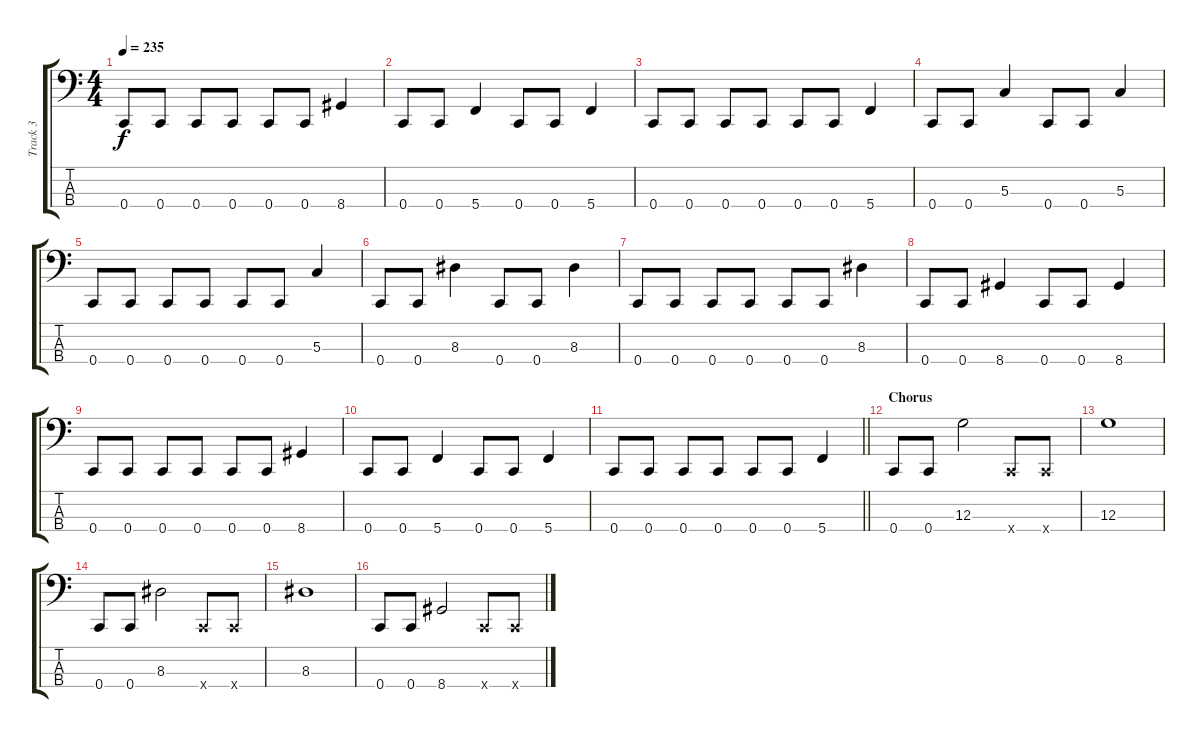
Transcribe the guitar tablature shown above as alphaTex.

\track ("Track 3" "Track 3") {instrument electricbassfinger}
\staff {score tabs}
\tuning (F2 C2 G1 C1) {hide}
\ts (4 4)
\tempo 235
\clef f4
\ks c
0.4.8{dy f} 0.4.8 0.4.8 0.4.8 0.4.8 0.4.8 8.4.4 |
0.4.8 0.4.8 5.4.4 0.4.8 0.4.8 5.4.4 |
0.4.8 0.4.8 0.4.8 0.4.8 0.4.8 0.4.8 5.4.4 |
0.4.8 0.4.8 5.3.4 0.4.8 0.4.8 5.3.4 |
0.4.8 0.4.8 0.4.8 0.4.8 0.4.8 0.4.8 5.3.4 |
0.4.8 0.4.8 8.3.4 0.4.8 0.4.8 8.3.4 |
0.4.8 0.4.8 0.4.8 0.4.8 0.4.8 0.4.8 8.3.4 |
0.4.8 0.4.8 8.4.4 0.4.8 0.4.8 8.4.4 |
0.4.8 0.4.8 0.4.8 0.4.8 0.4.8 0.4.8 8.4.4 |
0.4.8 0.4.8 5.4.4 0.4.8 0.4.8 5.4.4 |
\barLineRight lightlight
0.4.8 0.4.8 0.4.8 0.4.8 0.4.8 0.4.8 5.4.4 |
\section ("" "Chorus")
0.4.8 0.4.8 12.3.2 0.4{x}.8 0.4{x}.8 |
12.3.1 |
0.4.8 0.4.8 8.3.2 0.4{x}.8 0.4{x}.8 |
8.3.1 |
0.4.8 0.4.8 8.4.2 0.4{x}.8 0.4{x}.8
